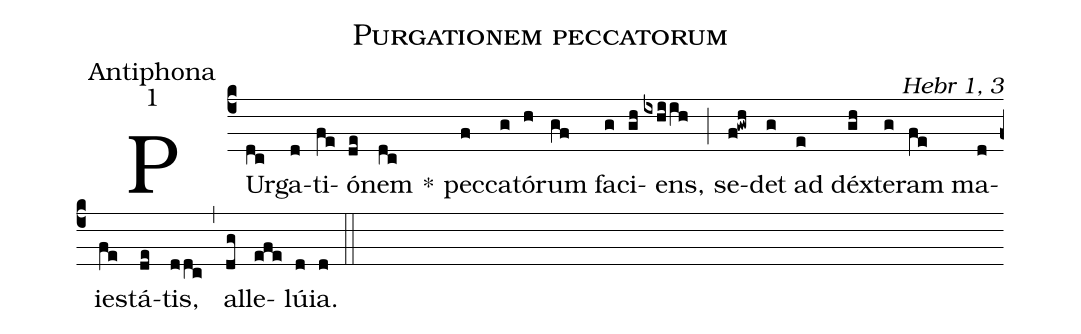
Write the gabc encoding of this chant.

name:Purgationem peccatorum;
office-part:Antiphona;
mode:1;
commentary:Hebr 1, 3;
%%
(c4)PUr(dc)ga(d)ti(fe)ó(de)nem(dc) *() pec(f)ca(g)tó(h)rum(gf) fa(g)ci(gh)ens,(ixhiih) (;) se(f!gwh)det(g) ad(e) déx(gh)te(g)ram(fe) ma(d)ies(fe)tá(de)tis,(ddc) (,) al(dg)le(efe)lú(d)ia.(d) (::)
